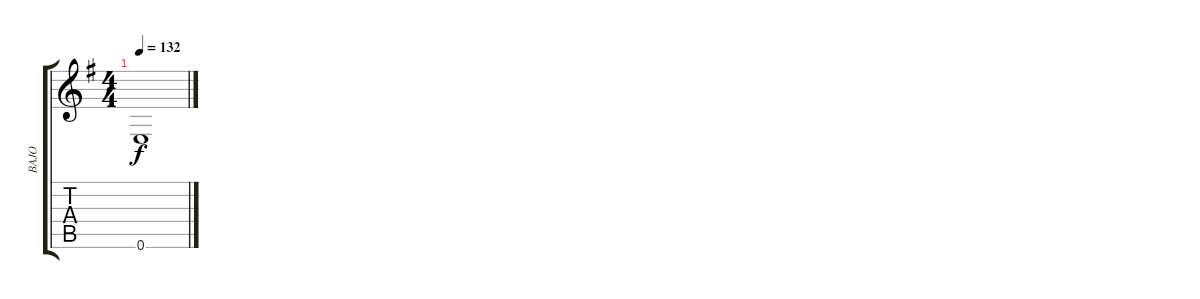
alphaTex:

\track ("BAJO" "BAJO") {instrument electricbassfinger}
\staff {score tabs}
\tuning (E4 B3 G3 D3 A2 E2) {hide}
\ts (4 4)
\tempo 132
\clef g2
\ks eminor
0.6.1{dy f}
